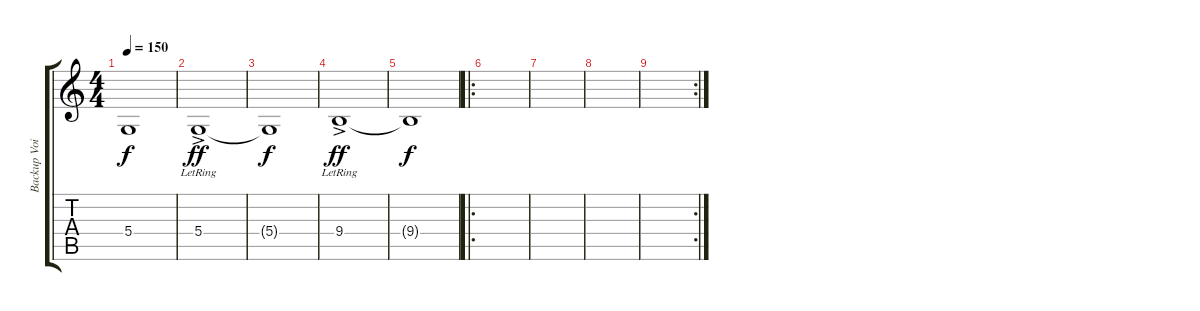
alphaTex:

\track ("Backup Voice" "Backup Voi") {instrument pad2warm}
\staff {score tabs}
\tuning (E4 B3 G3 D3 A2 E2) {hide}
\ts (4 4)
\tempo 150
\clef g2
\ks c
5.4{t}.1{dy f} |
5.4{ac lr}.1{dy ff} |
5.4{t}.1{dy f} |
9.4{ac lr}.1{dy ff} |
9.4{t}.1{dy f} |
\ro
|
|
|
\rc 2
